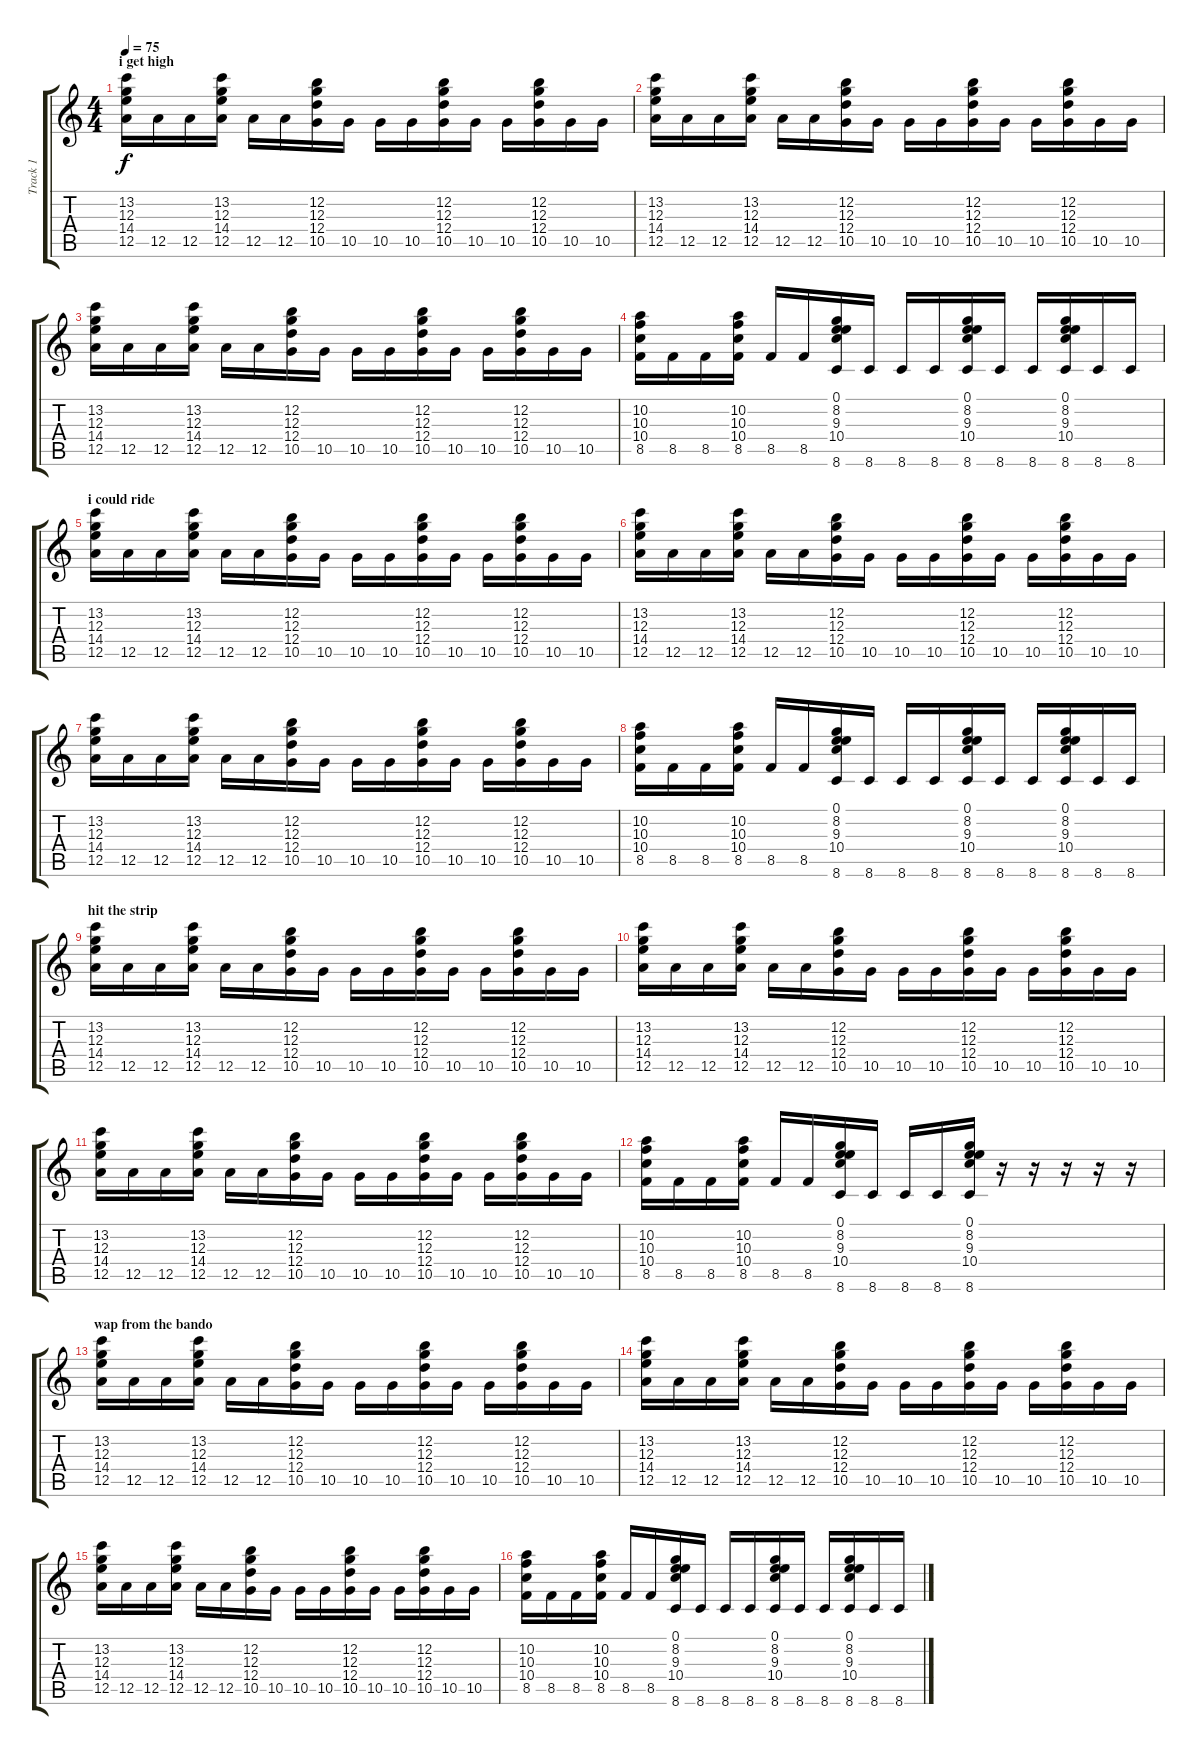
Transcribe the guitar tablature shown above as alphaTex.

\track ("Track 1" "Track 1") {instrument acousticguitarsteel}
\staff {score tabs}
\tuning (E4 B3 G3 D3 A2 E2) {hide}
\ts (4 4)
\section ("" "i get high")
\tempo 75
\clef g2
\ks c
(13.2 12.3 14.4 12.5).16{dy f} 12.5.16 12.5.16 (13.2 12.3 14.4 12.5).16 12.5.16 12.5.16 (12.2 12.3 12.4 10.5).16 10.5.16 10.5.16 10.5.16 (12.2 12.3 12.4 10.5).16 10.5.16 10.5.16 (12.2 12.3 12.4 10.5).16 10.5.16 10.5.16 |
(13.2 12.3 14.4 12.5).16 12.5.16 12.5.16 (13.2 12.3 14.4 12.5).16 12.5.16 12.5.16 (12.2 12.3 12.4 10.5).16 10.5.16 10.5.16 10.5.16 (12.2 12.3 12.4 10.5).16 10.5.16 10.5.16 (12.2 12.3 12.4 10.5).16 10.5.16 10.5.16 |
(13.2 12.3 14.4 12.5).16 12.5.16 12.5.16 (13.2 12.3 14.4 12.5).16 12.5.16 12.5.16 (12.2 12.3 12.4 10.5).16 10.5.16 10.5.16 10.5.16 (12.2 12.3 12.4 10.5).16 10.5.16 10.5.16 (12.2 12.3 12.4 10.5).16 10.5.16 10.5.16 |
(10.2 10.3 10.4 8.5).16 8.5.16 8.5.16 (10.2 10.3 10.4 8.5).16 8.5.16 8.5.16 (0.1 8.2 9.3 10.4 8.6).16 8.6.16 8.6.16 8.6.16 (0.1 8.2 9.3 10.4 8.6).16 8.6.16 8.6.16 (0.1 8.2 9.3 10.4 8.6).16 8.6.16 8.6.16 |
\section ("" "i could ride")
(13.2 12.3 14.4 12.5).16 12.5.16 12.5.16 (13.2 12.3 14.4 12.5).16 12.5.16 12.5.16 (12.2 12.3 12.4 10.5).16 10.5.16 10.5.16 10.5.16 (12.2 12.3 12.4 10.5).16 10.5.16 10.5.16 (12.2 12.3 12.4 10.5).16 10.5.16 10.5.16 |
(13.2 12.3 14.4 12.5).16 12.5.16 12.5.16 (13.2 12.3 14.4 12.5).16 12.5.16 12.5.16 (12.2 12.3 12.4 10.5).16 10.5.16 10.5.16 10.5.16 (12.2 12.3 12.4 10.5).16 10.5.16 10.5.16 (12.2 12.3 12.4 10.5).16 10.5.16 10.5.16 |
(13.2 12.3 14.4 12.5).16 12.5.16 12.5.16 (13.2 12.3 14.4 12.5).16 12.5.16 12.5.16 (12.2 12.3 12.4 10.5).16 10.5.16 10.5.16 10.5.16 (12.2 12.3 12.4 10.5).16 10.5.16 10.5.16 (12.2 12.3 12.4 10.5).16 10.5.16 10.5.16 |
(10.2 10.3 10.4 8.5).16 8.5.16 8.5.16 (10.2 10.3 10.4 8.5).16 8.5.16 8.5.16 (0.1 8.2 9.3 10.4 8.6).16 8.6.16 8.6.16 8.6.16 (0.1 8.2 9.3 10.4 8.6).16 8.6.16 8.6.16 (0.1 8.2 9.3 10.4 8.6).16 8.6.16 8.6.16 |
\section ("" "hit the strip")
(13.2 12.3 14.4 12.5).16 12.5.16 12.5.16 (13.2 12.3 14.4 12.5).16 12.5.16 12.5.16 (12.2 12.3 12.4 10.5).16 10.5.16 10.5.16 10.5.16 (12.2 12.3 12.4 10.5).16 10.5.16 10.5.16 (12.2 12.3 12.4 10.5).16 10.5.16 10.5.16 |
(13.2 12.3 14.4 12.5).16 12.5.16 12.5.16 (13.2 12.3 14.4 12.5).16 12.5.16 12.5.16 (12.2 12.3 12.4 10.5).16 10.5.16 10.5.16 10.5.16 (12.2 12.3 12.4 10.5).16 10.5.16 10.5.16 (12.2 12.3 12.4 10.5).16 10.5.16 10.5.16 |
(13.2 12.3 14.4 12.5).16 12.5.16 12.5.16 (13.2 12.3 14.4 12.5).16 12.5.16 12.5.16 (12.2 12.3 12.4 10.5).16 10.5.16 10.5.16 10.5.16 (12.2 12.3 12.4 10.5).16 10.5.16 10.5.16 (12.2 12.3 12.4 10.5).16 10.5.16 10.5.16 |
(10.2 10.3 10.4 8.5).16 8.5.16 8.5.16 (10.2 10.3 10.4 8.5).16 8.5.16 8.5.16 (0.1 8.2 9.3 10.4 8.6).16 8.6.16 8.6.16 8.6.16 (0.1 8.2 9.3 10.4 8.6).16 r.16 r.16 r.16 r.16 r.16 |
\section ("" "wap from the bando")
(13.2 12.3 14.4 12.5).16 12.5.16 12.5.16 (13.2 12.3 14.4 12.5).16 12.5.16 12.5.16 (12.2 12.3 12.4 10.5).16 10.5.16 10.5.16 10.5.16 (12.2 12.3 12.4 10.5).16 10.5.16 10.5.16 (12.2 12.3 12.4 10.5).16 10.5.16 10.5.16 |
(13.2 12.3 14.4 12.5).16 12.5.16 12.5.16 (13.2 12.3 14.4 12.5).16 12.5.16 12.5.16 (12.2 12.3 12.4 10.5).16 10.5.16 10.5.16 10.5.16 (12.2 12.3 12.4 10.5).16 10.5.16 10.5.16 (12.2 12.3 12.4 10.5).16 10.5.16 10.5.16 |
(13.2 12.3 14.4 12.5).16 12.5.16 12.5.16 (13.2 12.3 14.4 12.5).16 12.5.16 12.5.16 (12.2 12.3 12.4 10.5).16 10.5.16 10.5.16 10.5.16 (12.2 12.3 12.4 10.5).16 10.5.16 10.5.16 (12.2 12.3 12.4 10.5).16 10.5.16 10.5.16 |
(10.2 10.3 10.4 8.5).16 8.5.16 8.5.16 (10.2 10.3 10.4 8.5).16 8.5.16 8.5.16 (0.1 8.2 9.3 10.4 8.6).16 8.6.16 8.6.16 8.6.16 (0.1 8.2 9.3 10.4 8.6).16 8.6.16 8.6.16 (0.1 8.2 9.3 10.4 8.6).16 8.6.16 8.6.16
